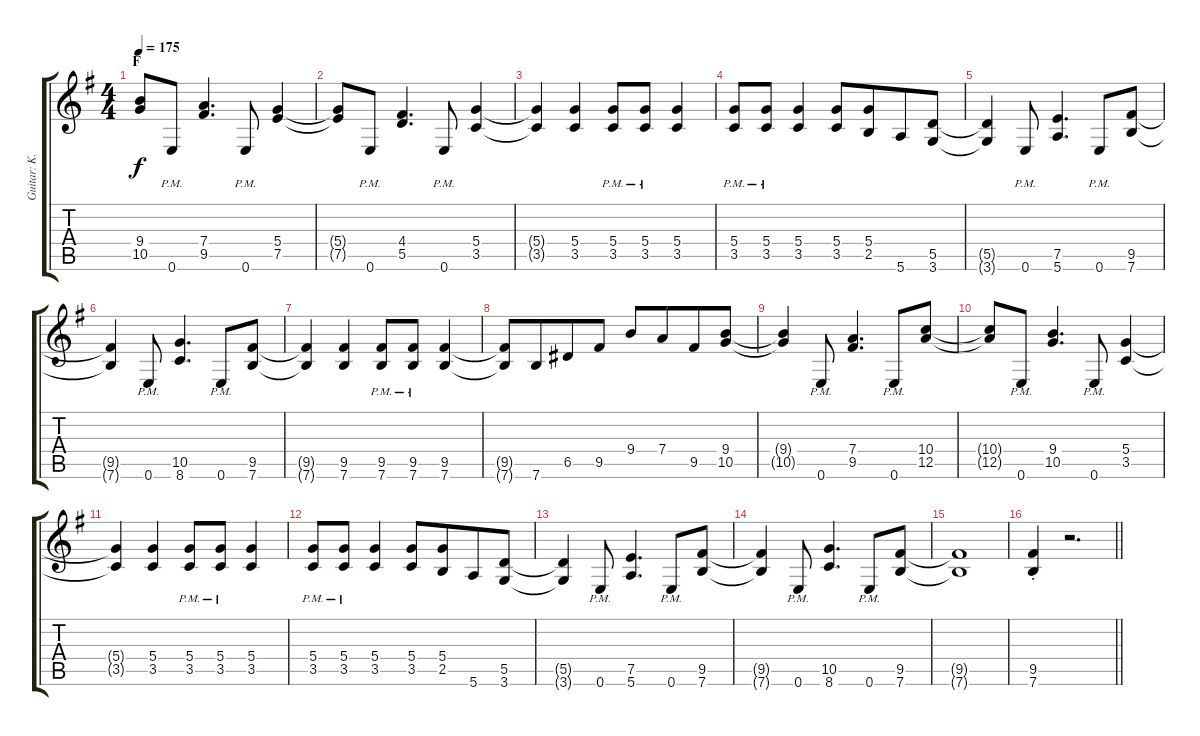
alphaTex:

\track ("Guitar: K.K." "Guitar: K.") {instrument distortionguitar}
\staff {score tabs}
\tuning (E4 B3 G3 D3 A2 E2) {hide}
\ts (4 4)
\section ("" "F")
\tempo 175
\clef g2
\ks g
(9.4 10.5).8{dy f} 0.6{pm}.8 (7.4 9.5).4{d} 0.6{pm}.8 (5.4 7.5).4 |
(5.4{t} 7.5{t}).8 0.6{pm}.8 (4.4 5.5).4{d} 0.6{pm}.8 (5.4 3.5).4 |
(5.4{t} 3.5{t}).4 (5.4 3.5).4 (5.4{pm} 3.5{pm}).8 (5.4{pm} 3.5{pm}).8 (5.4 3.5).4 |
(5.4{pm} 3.5{pm}).8 (5.4{pm} 3.5{pm}).8 (5.4 3.5).4 (5.4 3.5).8 (5.4 2.5).8{beam merge} 5.6.8 (5.5 3.6).8 |
(5.5{t} 3.6{t}).4 0.6{pm}.8 (7.5 5.6).4{d} 0.6{pm}.8 (9.5 7.6).8 |
(9.5{t} 7.6{t}).4 0.6{pm}.8 (10.5 8.6).4{d} 0.6{pm}.8 (9.5 7.6).8 |
(9.5{t} 7.6{t}).4 (9.5 7.6).4 (9.5{pm} 7.6{pm}).8 (9.5{pm} 7.6{pm}).8 (9.5 7.6).4 |
(9.5{t} 7.6{t}).8 7.6.8{beam merge} 6.5.8 9.5.8 9.4.8 7.4.8{beam merge} 9.5.8 (9.4 10.5).8 |
(9.4{t} 10.5{t}).4 0.6{pm}.8 (7.4 9.5).4{d} 0.6{pm}.8 (10.4 12.5).8 |
(10.4{t} 12.5{t}).8 0.6{pm}.8 (9.4 10.5).4{d} 0.6{pm}.8 (5.4 3.5).4 |
(5.4{t} 3.5{t}).4 (5.4 3.5).4 (5.4{pm} 3.5{pm}).8 (5.4{pm} 3.5{pm}).8 (5.4 3.5).4 |
(5.4{pm} 3.5{pm}).8 (5.4{pm} 3.5{pm}).8 (5.4 3.5).4 (5.4 3.5).8 (5.4 2.5).8{beam merge} 5.6.8 (5.5 3.6).8 |
(5.5{t} 3.6{t}).4 0.6{pm}.8 (7.5 5.6).4{d} 0.6{pm}.8 (9.5 7.6).8 |
(9.5{t} 7.6{t}).4 0.6{pm}.8 (10.5 8.6).4{d} 0.6{pm}.8 (9.5 7.6).8 |
(9.5{t} 7.6{t}).1 |
\barLineRight lightlight
(9.5{st} 7.6{st}).4 r.2{d}
